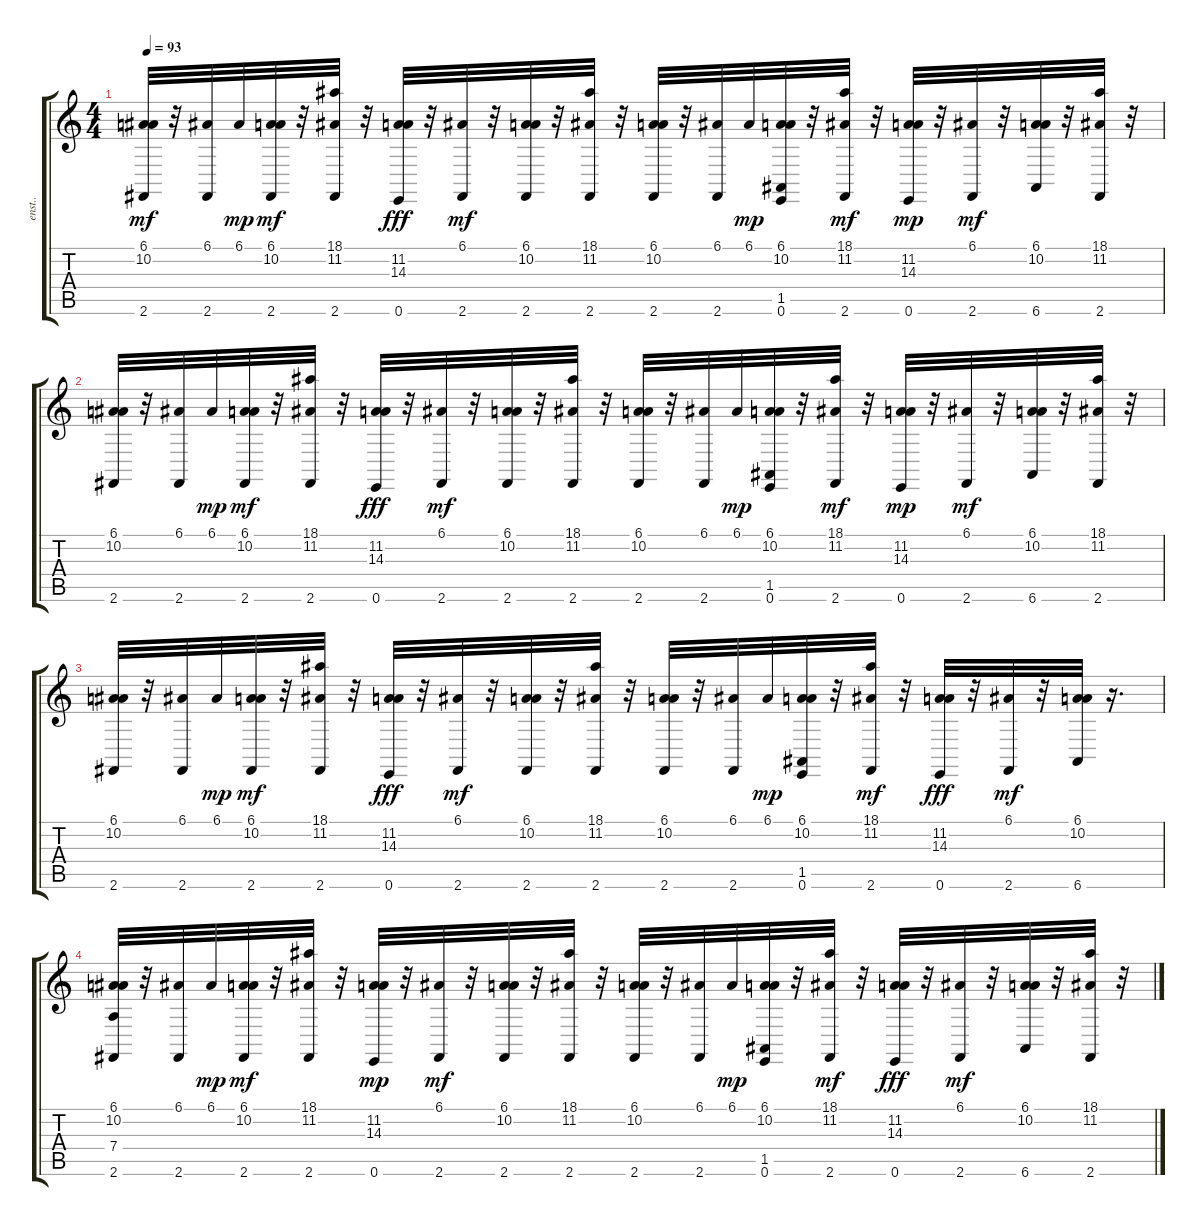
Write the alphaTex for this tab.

\track ("enst.." "enst..") {instrument drawbarorgan}
\staff {score tabs}
\tuning (E4 B3 G3 D3 A2 E2) {hide}
\ts (4 4)
\tempo 93
\clef g2
\ks c
(6.1 10.2 2.6).32{dy mf} r.32 (6.1 2.6).32 6.1.32{dy mp} (6.1 10.2 2.6).32{dy mf} r.32 (18.1 11.2 2.6).32 r.32 (11.2 14.3 0.6).32{dy fff} r.32 (6.1 2.6).32{dy mf} r.32 (6.1 10.2 2.6).32 r.32 (18.1 11.2 2.6).32 r.32 (6.1 10.2 2.6).32 r.32 (6.1 2.6).32 6.1.32{dy mp} (6.1 10.2 1.5 0.6).32 r.32 (18.1 11.2 2.6).32{dy mf} r.32 (11.2 14.3 0.6).32{dy mp} r.32 (6.1 2.6).32{dy mf} r.32 (6.1 10.2 6.6).32 r.32 (18.1 11.2 2.6).32 r.32 |
(6.1 10.2 2.6).32 r.32 (6.1 2.6).32 6.1.32{dy mp} (6.1 10.2 2.6).32{dy mf} r.32 (18.1 11.2 2.6).32 r.32 (11.2 14.3 0.6).32{dy fff} r.32 (6.1 2.6).32{dy mf} r.32 (6.1 10.2 2.6).32 r.32 (18.1 11.2 2.6).32 r.32 (6.1 10.2 2.6).32 r.32 (6.1 2.6).32 6.1.32{dy mp} (6.1 10.2 1.5 0.6).32 r.32 (18.1 11.2 2.6).32{dy mf} r.32 (11.2 14.3 0.6).32{dy mp} r.32 (6.1 2.6).32{dy mf} r.32 (6.1 10.2 6.6).32 r.32 (18.1 11.2 2.6).32 r.32 |
(6.1 10.2 2.6).32 r.32 (6.1 2.6).32 6.1.32{dy mp} (6.1 10.2 2.6).32{dy mf} r.32 (18.1 11.2 2.6).32 r.32 (11.2 14.3 0.6).32{dy fff} r.32 (6.1 2.6).32{dy mf} r.32 (6.1 10.2 2.6).32 r.32 (18.1 11.2 2.6).32 r.32 (6.1 10.2 2.6).32 r.32 (6.1 2.6).32 6.1.32{dy mp} (6.1 10.2 1.5 0.6).32 r.32 (18.1 11.2 2.6).32{dy mf} r.32 (11.2 14.3 0.6).32{dy fff} r.32 (6.1 2.6).32{dy mf} r.32 (6.1 10.2 6.6).32 r.16{d} |
(6.1 10.2 7.4 2.6).32 r.32 (6.1 2.6).32 6.1.32{dy mp} (6.1 10.2 2.6).32{dy mf} r.32 (18.1 11.2 2.6).32 r.32 (11.2 14.3 0.6).32{dy mp} r.32 (6.1 2.6).32{dy mf} r.32 (6.1 10.2 2.6).32 r.32 (18.1 11.2 2.6).32 r.32 (6.1 10.2 2.6).32 r.32 (6.1 2.6).32 6.1.32{dy mp} (6.1 10.2 1.5 0.6).32 r.32 (18.1 11.2 2.6).32{dy mf} r.32 (11.2 14.3 0.6).32{dy fff} r.32 (6.1 2.6).32{dy mf} r.32 (6.1 10.2 6.6).32 r.32 (18.1 11.2 2.6).32 r.32
